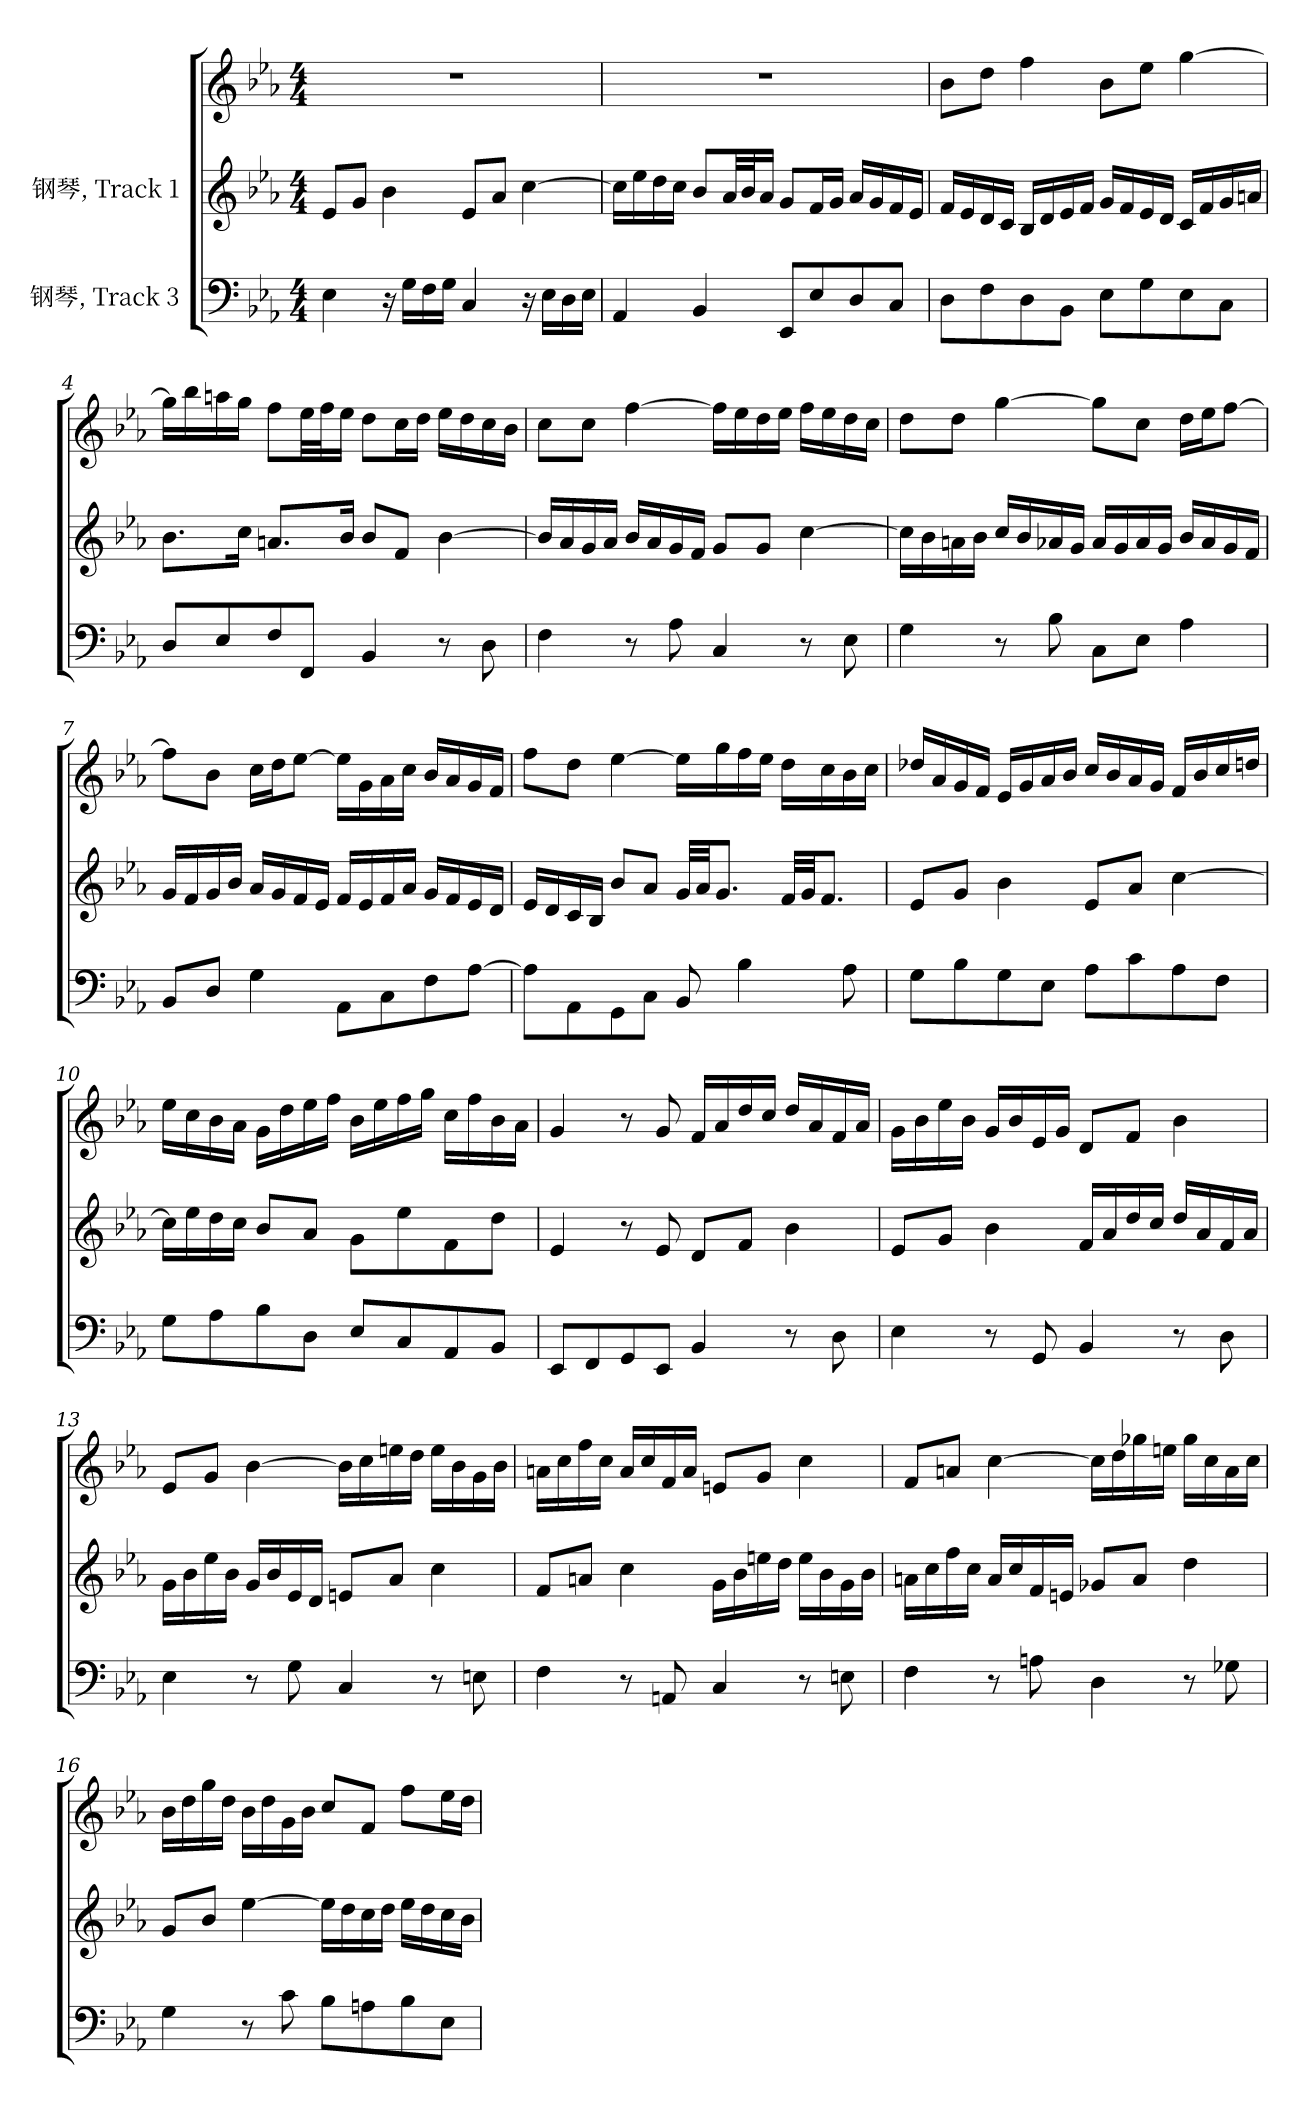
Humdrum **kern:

**kern	**kern	**kern
*part2	*part1	*part1
*staff3	*staff2	*staff1
*I"钢琴, Track 3	*I"钢琴, Track 1	*
*clefF4	*clefG2	*clefG2
*k[b-e-a-]	*k[b-e-a-]	*k[b-e-a-]
*M4/4	*M4/4	*M4/4
*MM75	*MM75	*MM75
=1	=1	=1
4E-\	8e-/L	1r
.	8g/J	.
16r	4b-\	.
16G\LL	.	.
16F\	.	.
16G\JJ	.	.
4C/	8e-/L	.
.	8a-/J	.
16r	[4cc\	.
16E-\LL	.	.
16D\	.	.
16E-\JJ	.	.
=2	=2	=2
4AA-/	16cc\LL]	1r
.	16ee-\	.
.	16dd\	.
.	16cc\JJ	.
4BB-/	8b-/L	.
.	32a-/LL	.
.	32b-/J	.
.	16a-/JJ	.
8EE-/L	8g/L	.
8E-/	16f/L	.
.	16g/JJ	.
8D/	16a-/LL	.
.	16g/	.
8C/J	16f/	.
.	16e-/JJ	.
!!LO:LB:g=z
=3	=3	=3
8D\L	16f/LL	8b-\L
.	16e-/	.
8F\	16d/	8dd\J
.	16c/JJ	.
8D\	16B-/LL	4ff\
.	16d/	.
8BB-\J	16e-/	.
.	16f/JJ	.
8E-\L	16g/LL	8b-\L
.	16f/	.
8G\	16e-/	8ee-\J
.	16d/JJ	.
8E-\	16c/LL	[4gg\
.	16f/	.
8C\J	16g/	.
.	16an/JJ	.
=4	=4	=4
8D/L	8.b-\L	16gg\LL]
.	.	16bb-\
8E-/	.	16aan\
.	16cc\Jk	16gg\JJ
8F/	8.an/L	8ff\L
8FF/J	.	32ee-\LL
.	.	32ff\J
.	16b-/Jk	16ee-\JJ
4BB-/	8b-/L	8dd\L
.	8f/J	16cc\L
.	.	16dd\JJ
8r	[4b-\	16ee-\LL
.	.	16dd\
8D\	.	16cc\
.	.	16b-\JJ
!!LO:LB:g=z
=5	=5	=5
4F\	16b-/LL]	8cc\L
.	16a-/	.
.	16g/	8cc\J
.	16a-/JJ	.
8r	16b-/LL	[4ff\
.	16a-/	.
8A-\	16g/	.
.	16f/JJ	.
4C/	8g/L	16ff\LL]
.	.	16ee-\
.	8g/J	16dd\
.	.	16ee-\JJ
8r	[4cc\	16ff\LL
.	.	16ee-\
8E-\	.	16dd\
.	.	16cc\JJ
=6	=6	=6
4G\	16cc\LL]	8dd\L
.	16b-\	.
.	16an\	8dd\J
.	16b-\JJ	.
8r	16cc/LL	[4gg\
.	16b-/	.
8B-\	16a-X/	.
.	16g/JJ	.
8C\L	16a-/LL	8gg\L]
.	16g/	.
8E-\J	16a-/	8cc\J
.	16g/JJ	.
4A-\	16b-/LL	16dd\LL
.	16a-/	16ee-\J
.	16g/	[8ff\J
.	16f/JJ	.
!!LO:LB:g=z
=7	=7	=7
8BB-/L	16g/LL	8ff\L]
.	16f/	.
8D/J	16g/	8b-\J
.	16b-/JJ	.
4G\	16a-/LL	16cc\LL
.	16g/	16dd\J
.	16f/	[8ee-\J
.	16e-/JJ	.
8AA-\L	16f/LL	16ee-\LL]
.	16e-/	16g\
8C\	16f/	16a-\
.	16a-/JJ	16cc\JJ
8F\	16g/LL	16b-/LL
.	16f/	16a-/
[8A-\J	16e-/	16g/
.	16d/JJ	16f/JJ
=8	=8	=8
8A-\L]	16e-/LL	8ff\L
.	16d/	.
8AA-\	16c/	8dd\J
.	16B-/JJ	.
8GG\	8b-/L	[4ee-\
8C\J	8a-/J	.
8BB-/	32g/LLL	16ee-\LL]
.	32a-/JJ	.
.	8.g/J	16gg\
4B-\	.	16ff\
.	.	16ee-\JJ
.	32f/LLL	16dd\LL
.	32g/JJ	.
.	8.f/J	16cc\
8A-\	.	16b-\
.	.	16cc\JJ
!!LO:PB:g=z
=9	=9	=9
8G\L	8e-/L	16dd-X/LL
.	.	16a-/
8B-\	8g/J	16g/
.	.	16f/JJ
8G\	4b-\	16e-/LL
.	.	16g/
8E-\J	.	16a-/
.	.	16b-/JJ
8A-\L	8e-/L	16cc/LL
.	.	16b-/
8c\	8a-/J	16a-/
.	.	16g/JJ
8A-\	[4cc\	16f/LL
.	.	16b-/
8F\J	.	16cc/
.	.	16ddn/JJ
=10	=10	=10
8G\L	16cc\LL]	16ee-\LL
.	16ee-\	16cc\
8A-\	16dd\	16b-\
.	16cc\JJ	16a-\JJ
8B-\	8b-/L	16g\LL
.	.	16dd\
8D\J	8a-/J	16ee-\
.	.	16ff\JJ
8E-/L	8g\L	16b-\LL
.	.	16ee-\
8C/	8ee-\	16ff\
.	.	16gg\JJ
8AA-/	8f\	16cc\LL
.	.	16ff\
8BB-/J	8dd\J	16b-\
.	.	16a-\JJ
!!LO:LB:g=z
=11	=11	=11
8EE-/L	4e-/	4g/
8FF/	.	.
8GG/	8r	8r
8EE-/J	8e-/	8g/
4BB-/	8d/L	16f/LL
.	.	16a-/
.	8f/J	16dd/
.	.	16cc/JJ
8r	4b-\	16dd/LL
.	.	16a-/
8D\	.	16f/
.	.	16a-/JJ
=12	=12	=12
4E-\	8e-/L	16g\LL
.	.	16b-\
.	8g/J	16ee-\
.	.	16b-\JJ
8r	4b-\	16g/LL
.	.	16b-/
8GG/	.	16e-/
.	.	16g/JJ
4BB-/	16f/LL	8d/L
.	16a-/	.
.	16dd/	8f/J
.	16cc/JJ	.
8r	16dd/LL	4b-\
.	16a-/	.
8D\	16f/	.
.	16a-/JJ	.
!!LO:LB:g=z
=13	=13	=13
4E-\	16g\LL	8e-/L
.	16b-\	.
.	16ee-\	8g/J
.	16b-\JJ	.
8r	16g/LL	[4b-\
.	16b-/	.
8G\	16e-/	.
.	16d/JJ	.
4C/	8en/L	16b-\LL]
.	.	16cc\
.	8a-/J	16een\
.	.	16dd\JJ
8r	4cc\	16ee\LL
.	.	16b-\
8En\	.	16g\
.	.	16b-\JJ
=14	=14	=14
4F\	8f/L	16an\LL
.	.	16cc\
.	8an/J	16ff\
.	.	16cc\JJ
8r	4cc\	16a/LL
.	.	16cc/
8AAn/	.	16f/
.	.	16a/JJ
4C/	16g\LL	8en/L
.	16b-\	.
.	16een\	8g/J
.	16dd\JJ	.
8r	16ee\LL	4cc\
.	16b-\	.
8En\	16g\	.
.	16b-\JJ	.
!!LO:LB:g=z
=15	=15	=15
4F\	16an\LL	8f/L
.	16cc\	.
.	16ff\	8an/J
.	16cc\JJ	.
8r	16a/LL	[4cc\
.	16cc/	.
8An\	16f/	.
.	16en/JJ	.
4D\	8g-X/L	16cc\LL]
.	.	16dd\
.	8a/J	16gg-X\
.	.	16een\JJ
8r	4dd\	16gg-\LL
.	.	16cc\
8G-X\	.	16a\
.	.	16cc\JJ
=16	=16	=16
4G\	8g/L	16b-\LL
.	.	16dd\
.	8b-/J	16gg\
.	.	16dd\JJ
8r	[4ee-\	16b-\LL
.	.	16dd\
8c\	.	16g\
.	.	16b-\JJ
8B-\L	16ee-\LL]	8cc/L
.	16dd\	.
8An\	16cc\	8f/J
.	16dd\JJ	.
8B-\	16ee-\LL	8ff\L
.	16dd\	.
8E-\J	16cc\	16ee-\L
.	16b-\JJ	16dd\JJ
=	=	=
*-	*-	*-
